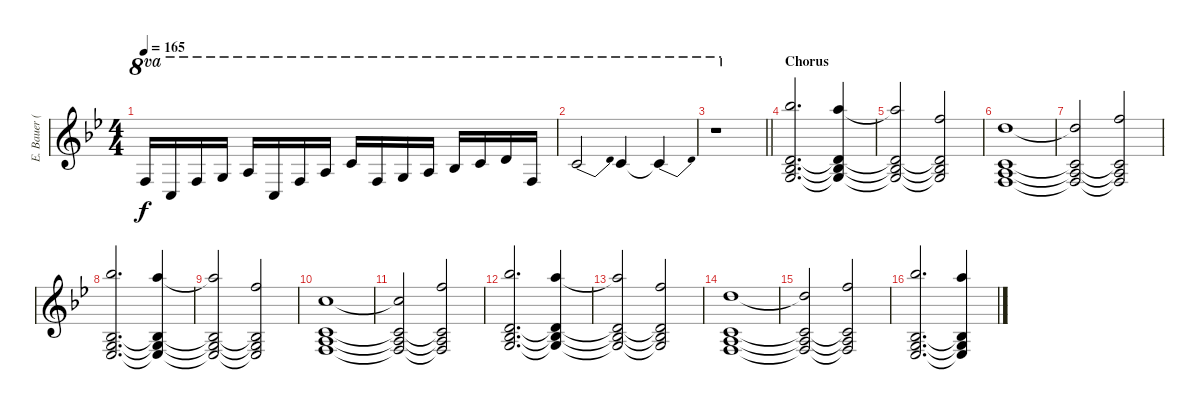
\track ("E. Bauer (Keyboard)" "E. Bauer (") {instrument stringensemble1}
\staff {score}
\tuning (E4 B3 G3 D3 A2 E2 B1) {hide}
\ts (4 4)
\tempo 165
\clef g2
\ks gminor
15.4.16{ot 8va dy f} 15.5.16{ot 8va} 15.4.16{ot 8va} 17.4.16{ot 8va} 19.4.16{ot 8va} 15.5.16{ot 8va} 15.4.16{ot 8va} 19.4.16{ot 8va} 17.3.16{ot 8va} 15.4.16{ot 8va} 17.4.16{ot 8va} 19.4.16{ot 8va} 20.4.16{ot 8va} 22.4.16{ot 8va} 24.4.16{ot 8va} 20.5.16{ot 8va} |
22.4{be (bend 0 0 60 4)}.2{ot 8va} 22.4.4{ot 8va} 22.4{be (bend 0 0 60 4) t}.4{ot 8va} |
\barLineRight lightlight
r.1{ot 8va} |
\section ("" "Chorus")
(18.1 3.2 3.3 5.4).2{d volume 12 instrument stringensemble1} (17.1 3.2{t} 3.3{t} 5.4{t}).4 |
(17.1{t} 3.2{t} 3.3{t} 5.4{t}).2 (13.1 3.2{t} 3.3{t} 5.4{t}).2 |
(10.1 1.2 2.3 3.4).1 |
(10.1{t} 1.2{t} 2.3{t} 3.4{t}).2 (13.1 1.2{t} 2.3{t} 3.4{t}).2 |
(18.1 3.3 5.4 6.5).2{d} (17.1 3.3{t} 5.4{t} 6.5{t}).4 |
(17.1{t} 3.3{t} 5.4{t} 6.5{t}).2 (13.1 3.3{t} 5.4{t} 6.5{t}).2 |
(8.1 1.2 2.3 3.4).1 |
(8.1{t} 1.2{t} 2.3{t} 3.4{t}).2 (13.1 1.2{t} 2.3{t} 3.4{t}).2 |
(18.1 3.2 3.3 5.4).2{d} (17.1 3.2{t} 3.3{t} 5.4{t}).4 |
(17.1{t} 3.2{t} 3.3{t} 5.4{t}).2 (13.1 3.2{t} 3.3{t} 5.4{t}).2 |
(10.1 1.2 2.3 3.4).1 |
(10.1{t} 1.2{t} 2.3{t} 3.4{t}).2 (13.1 1.2{t} 2.3{t} 3.4{t}).2 |
(18.1 3.3 5.4 6.5).2{d} (17.1 3.3{t} 5.4{t} 6.5{t}).4
